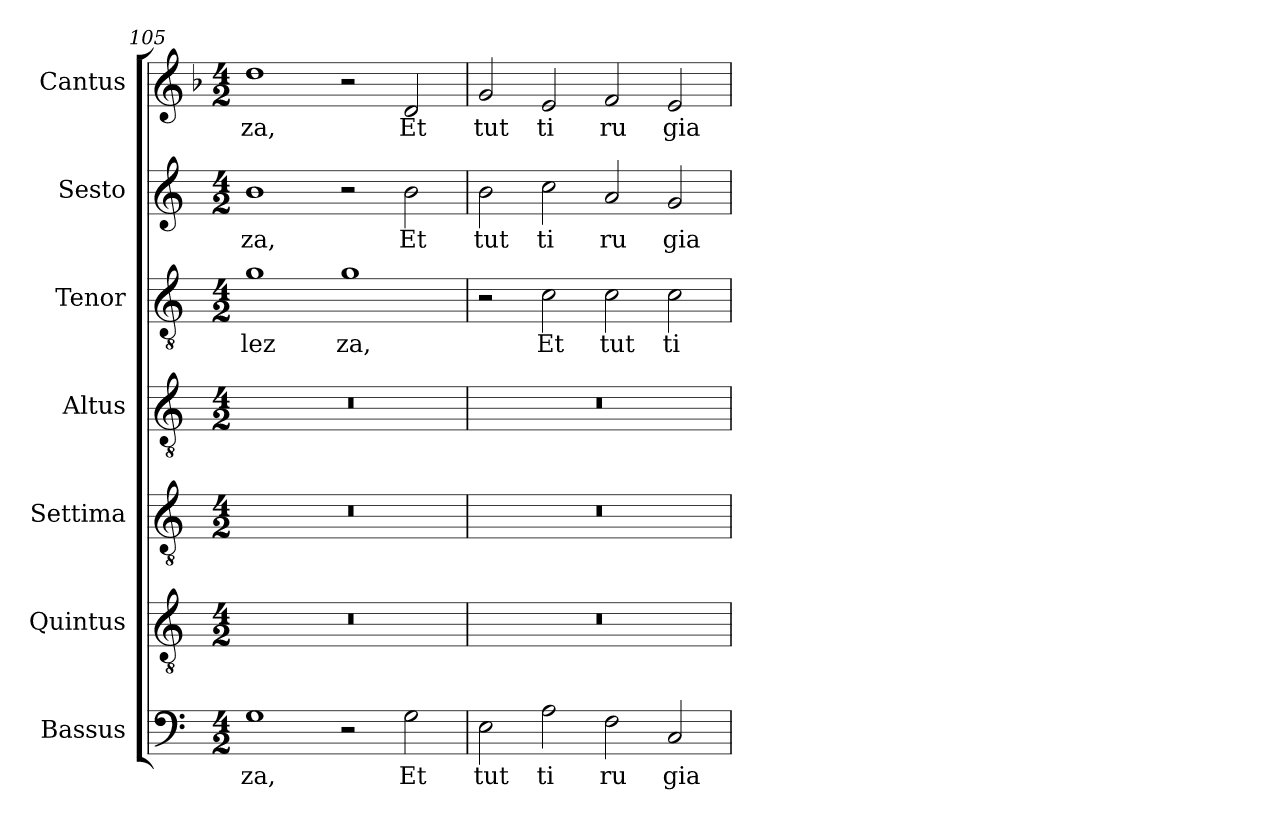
**kern	**text	**kern	**kern	**kern	**kern	**text	**kern	**text	**kern	**text
*part7	*part7	*part6	*part5	*part4	*part3	*part3	*part2	*part2	*part1	*part1
*staff7	*staff7	*staff6	*staff5	*staff4	*staff3	*staff3	*staff2	*staff2	*staff1	*staff1
*I"Bassus	*	*I"Quintus	*I"Settima	*I"Altus	*I"Tenor	*	*I"Sesto	*	*I"Cantus	*
*clefF4	*	*clefGv2	*clefGv2	*clefGv2	*clefGv2	*	*clefG2	*	*clefG2	*
*	*	*k[]	*k[]	*	*	*	*	*	*k[b-]	*
*	*	*C:	*C:	*	*	*	*	*	*F:	*
*M4/2	*	*M4/2	*M4/2	*M4/2	*M4/2	*	*M4/2	*	*M4/2	*
=105	=105	=105	=105	=105	=105	=105	=105	=105	=105	=105
!	!LO:LY:b:cj	!	!	!	!	!LO:LY:b:cj	!	!LO:LY:b:cj	!	!LO:LY:b:cj
1G	za,	0r	0r	0r	1g	lez	1b	za,	1dd	za,
!	!	!	!	!	!	!LO:LY:b:cj	!	!	!	!
2r	.	.	.	.	1g	za,	2r	.	2r	.
!	!LO:LY:b:cj	!	!	!	!	!	!	!LO:LY:b:cj	!	!LO:LY:b:cj
2G\	Et	.	.	.	.	.	2b\	Et	2d/	Et
=106	=106	=106	=106	=106	=106	=106	=106	=106	=106	=106
!	!LO:LY:b:cj	!	!	!	!	!	!	!LO:LY:b:cj	!	!LO:LY:b:cj
2E\	tut	0r	0r	0r	2r	.	2b\	tut	2g/	tut
!	!LO:LY:b:cj	!	!	!	!	!LO:LY:b:cj	!	!LO:LY:b:cj	!	!LO:LY:b:cj
2A\	ti	.	.	.	2c\	Et	2cc\	ti	2e/	ti
!	!LO:LY:b:cj	!	!	!	!	!LO:LY:b:cj	!	!LO:LY:b:cj	!	!LO:LY:b:cj
2F\	ru	.	.	.	2c\	tut	2a/	ru	2f/	ru
!	!LO:LY:b:cj	!	!	!	!	!LO:LY:b:cj	!	!LO:LY:b:cj	!	!LO:LY:b:cj
2C/	gia	.	.	.	2c\	ti	2g/	gia	2e/	gia
=	=	=	=	=	=	=	=	=	=	=
*-	*-	*-	*-	*-	*-	*-	*-	*-	*-	*-
